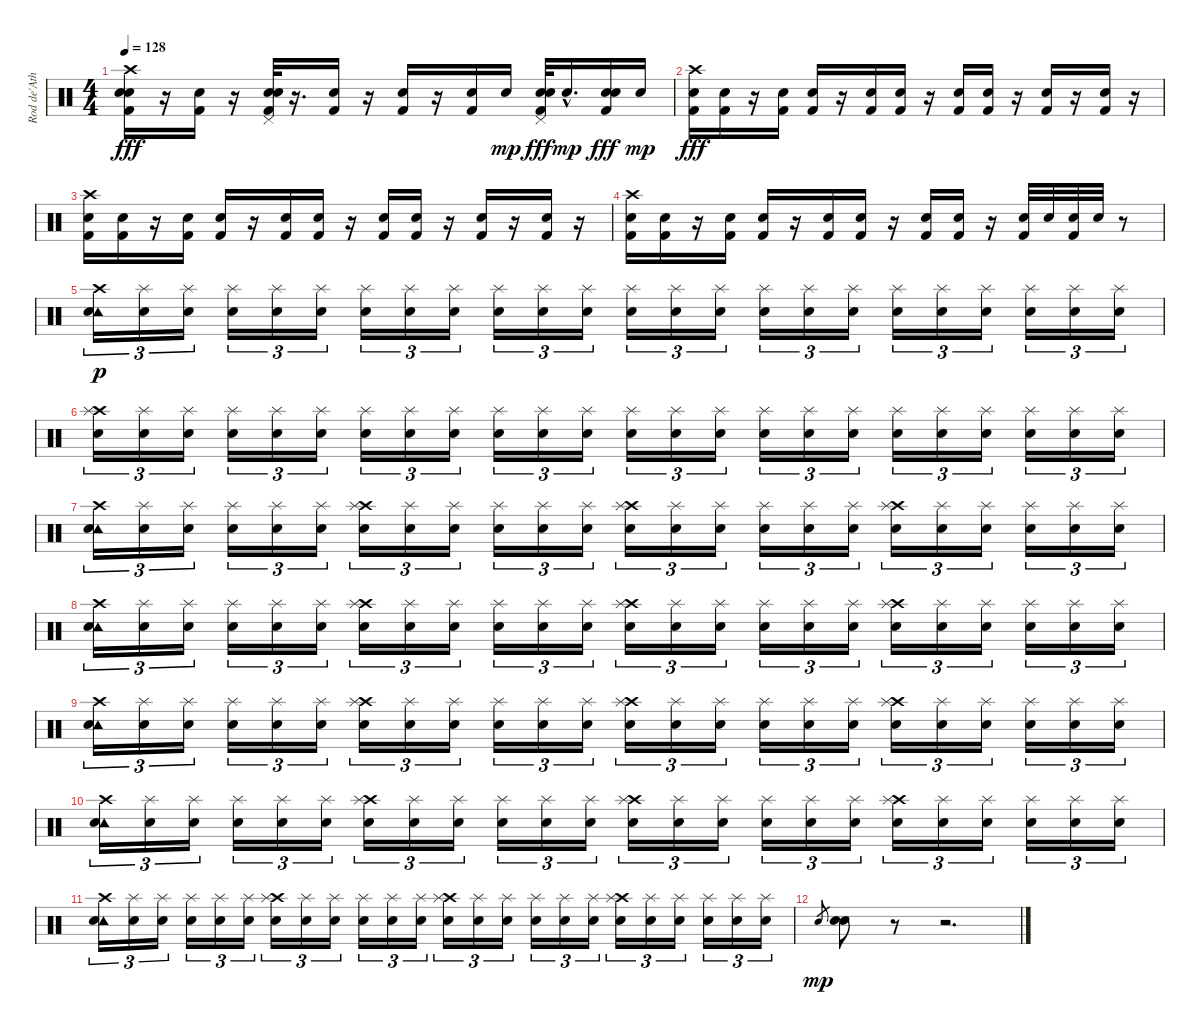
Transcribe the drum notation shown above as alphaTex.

\track ("Rod de'Ath" "Rod de'Ath") {instrument percussion}
\staff {score}
\articulation defaults
\ts (4 4)
\tempo 128
\clef neutral
\ks c
("Crash high (hit)" "Snare (hit) 2" "Snare (hit) 2" "Kick (hit) 2").16{dy fff} r.16 ("Snare (hit) 2" "Kick (hit) 2").16 r.16 ("Pedal Hi-Hat (hit)" "Electric Snare (hit)" "Electric Snare (hit)" "Kick (hit) 2").32 r.16{d} ("Snare (hit) 2" "Kick (hit) 2").16 r.16 ("Snare (hit) 2" "Kick (hit) 2").16 r.16 ("Snare (hit) 2" "Kick (hit) 2").16 "Electric Snare (hit)".16{dy mp} ("Pedal Hi-Hat (hit)" "Electric Snare (hit)" "Electric Snare (hit)" "Kick (hit) 2").32{dy fff} "Electric Snare (hit)"{hac}.16{d dy mp} ("Snare (hit) 2" "Snare (hit) 2" "Kick (hit) 2").16{dy fff} "Electric Snare (hit)".16{dy mp} |
("Crash high (hit)" "Snare (hit) 2" "Kick (hit) 2").16{dy fff} ("Electric Snare (hit)" "Kick (hit) 2").16 r.16 ("Electric Snare (hit)" "Kick (hit) 2").16 ("Electric Snare (hit)" "Kick (hit) 2").16 r.16 ("Electric Snare (hit)" "Kick (hit) 2").16 ("Electric Snare (hit)" "Kick (hit) 2").16 r.16 ("Electric Snare (hit)" "Kick (hit) 2").16 ("Snare (hit) 2" "Kick (hit) 2").16 r.16 ("Snare (hit) 2" "Kick (hit) 2").16 r.16 ("Snare (hit) 2" "Kick (hit) 2").16 r.16 |
("Crash high (hit)" "Snare (hit) 2" "Kick (hit) 2").16 ("Electric Snare (hit)" "Kick (hit) 2").16 r.16 ("Electric Snare (hit)" "Kick (hit) 2").16 ("Electric Snare (hit)" "Kick (hit) 2").16 r.16 ("Electric Snare (hit)" "Kick (hit) 2").16 ("Electric Snare (hit)" "Kick (hit) 2").16 r.16 ("Electric Snare (hit)" "Kick (hit) 2").16 ("Snare (hit) 2" "Kick (hit) 2").16 r.16 ("Snare (hit) 2" "Kick (hit) 2").16 r.16 ("Snare (hit) 2" "Kick (hit) 2").16 r.16 |
("Crash high (hit)" "Snare (hit) 2" "Kick (hit) 2").16 ("Electric Snare (hit)" "Kick (hit) 2").16 r.16 ("Electric Snare (hit)" "Kick (hit) 2").16 ("Electric Snare (hit)" "Kick (hit) 2").16 r.16 ("Electric Snare (hit)" "Kick (hit) 2").16 ("Electric Snare (hit)" "Kick (hit) 2").16 r.16 ("Electric Snare (hit)" "Kick (hit) 2").16 ("Snare (hit) 2" "Kick (hit) 2").16 r.16 ("Electric Snare (hit)" "Kick (hit) 2").32 "Electric Snare (hit)".32 ("Snare (hit) 2" "Kick (hit) 2").32 "Snare (hit) 2".32 r.8 |
("Crash high (hit)" "Tambourine (hit)" "Electric Snare (hit)").16{tu (3 2) dy p} ("Splash (hit)" "Electric Snare (hit)").16{tu (3 2)} ("Splash (hit)" "Electric Snare (hit)").16{tu (3 2)} ("Splash (hit)" "Electric Snare (hit)").16{tu (3 2)} ("Splash (hit)" "Electric Snare (hit)").16{tu (3 2)} ("Splash (hit)" "Electric Snare (hit)").16{tu (3 2)} ("Splash (hit)" "Electric Snare (hit)").16{tu (3 2)} ("Splash (hit)" "Electric Snare (hit)").16{tu (3 2)} ("Splash (hit)" "Electric Snare (hit)").16{tu (3 2)} ("Splash (hit)" "Electric Snare (hit)").16{tu (3 2)} ("Splash (hit)" "Electric Snare (hit)").16{tu (3 2)} ("Splash (hit)" "Electric Snare (hit)").16{tu (3 2)} ("Splash (hit)" "Electric Snare (hit)").16{tu (3 2)} ("Splash (hit)" "Electric Snare (hit)").16{tu (3 2)} ("Splash (hit)" "Electric Snare (hit)").16{tu (3 2)} ("Splash (hit)" "Electric Snare (hit)").16{tu (3 2)} ("Splash (hit)" "Electric Snare (hit)").16{tu (3 2)} ("Splash (hit)" "Electric Snare (hit)").16{tu (3 2)} ("Splash (hit)" "Electric Snare (hit)").16{tu (3 2)} ("Splash (hit)" "Electric Snare (hit)").16{tu (3 2)} ("Splash (hit)" "Electric Snare (hit)").16{tu (3 2)} ("Splash (hit)" "Electric Snare (hit)").16{tu (3 2)} ("Splash (hit)" "Electric Snare (hit)").16{tu (3 2)} ("Splash (hit)" "Electric Snare (hit)").16{tu (3 2)} |
("Crash high (hit)" "Splash (hit)" "Electric Snare (hit)").16{tu (3 2)} ("Splash (hit)" "Electric Snare (hit)").16{tu (3 2)} ("Splash (hit)" "Electric Snare (hit)").16{tu (3 2)} ("Splash (hit)" "Electric Snare (hit)").16{tu (3 2)} ("Splash (hit)" "Electric Snare (hit)").16{tu (3 2)} ("Splash (hit)" "Electric Snare (hit)").16{tu (3 2)} ("Splash (hit)" "Electric Snare (hit)").16{tu (3 2)} ("Splash (hit)" "Electric Snare (hit)").16{tu (3 2)} ("Splash (hit)" "Electric Snare (hit)").16{tu (3 2)} ("Splash (hit)" "Electric Snare (hit)").16{tu (3 2)} ("Splash (hit)" "Electric Snare (hit)").16{tu (3 2)} ("Splash (hit)" "Electric Snare (hit)").16{tu (3 2)} ("Splash (hit)" "Electric Snare (hit)").16{tu (3 2)} ("Splash (hit)" "Electric Snare (hit)").16{tu (3 2)} ("Splash (hit)" "Electric Snare (hit)").16{tu (3 2)} ("Splash (hit)" "Electric Snare (hit)").16{tu (3 2)} ("Splash (hit)" "Electric Snare (hit)").16{tu (3 2)} ("Splash (hit)" "Electric Snare (hit)").16{tu (3 2)} ("Splash (hit)" "Electric Snare (hit)").16{tu (3 2)} ("Splash (hit)" "Electric Snare (hit)").16{tu (3 2)} ("Splash (hit)" "Electric Snare (hit)").16{tu (3 2)} ("Splash (hit)" "Electric Snare (hit)").16{tu (3 2)} ("Splash (hit)" "Electric Snare (hit)").16{tu (3 2)} ("Splash (hit)" "Electric Snare (hit)").16{tu (3 2)} |
("Crash high (hit)" "Tambourine (hit)" "Electric Snare (hit)").16{tu (3 2)} ("Splash (hit)" "Electric Snare (hit)").16{tu (3 2)} ("Splash (hit)" "Electric Snare (hit)").16{tu (3 2)} ("Splash (hit)" "Electric Snare (hit)").16{tu (3 2)} ("Splash (hit)" "Electric Snare (hit)").16{tu (3 2)} ("Splash (hit)" "Electric Snare (hit)").16{tu (3 2)} ("Crash high (hit)" "Splash (hit)" "Electric Snare (hit)").16{tu (3 2)} ("Splash (hit)" "Electric Snare (hit)").16{tu (3 2)} ("Splash (hit)" "Electric Snare (hit)").16{tu (3 2)} ("Splash (hit)" "Electric Snare (hit)").16{tu (3 2)} ("Splash (hit)" "Electric Snare (hit)").16{tu (3 2)} ("Splash (hit)" "Electric Snare (hit)").16{tu (3 2)} ("Crash high (hit)" "Splash (hit)" "Electric Snare (hit)").16{tu (3 2)} ("Splash (hit)" "Electric Snare (hit)").16{tu (3 2)} ("Splash (hit)" "Electric Snare (hit)").16{tu (3 2)} ("Splash (hit)" "Electric Snare (hit)").16{tu (3 2)} ("Splash (hit)" "Electric Snare (hit)").16{tu (3 2)} ("Splash (hit)" "Electric Snare (hit)").16{tu (3 2)} ("Crash high (hit)" "Splash (hit)" "Electric Snare (hit)").16{tu (3 2)} ("Splash (hit)" "Electric Snare (hit)").16{tu (3 2)} ("Splash (hit)" "Electric Snare (hit)").16{tu (3 2)} ("Splash (hit)" "Electric Snare (hit)").16{tu (3 2)} ("Splash (hit)" "Electric Snare (hit)").16{tu (3 2)} ("Splash (hit)" "Electric Snare (hit)").16{tu (3 2)} |
("Crash high (hit)" "Tambourine (hit)" "Electric Snare (hit)").16{tu (3 2)} ("Splash (hit)" "Electric Snare (hit)").16{tu (3 2)} ("Splash (hit)" "Electric Snare (hit)").16{tu (3 2)} ("Splash (hit)" "Electric Snare (hit)").16{tu (3 2)} ("Splash (hit)" "Electric Snare (hit)").16{tu (3 2)} ("Splash (hit)" "Electric Snare (hit)").16{tu (3 2)} ("Crash high (hit)" "Splash (hit)" "Electric Snare (hit)").16{tu (3 2)} ("Splash (hit)" "Electric Snare (hit)").16{tu (3 2)} ("Splash (hit)" "Electric Snare (hit)").16{tu (3 2)} ("Splash (hit)" "Electric Snare (hit)").16{tu (3 2)} ("Splash (hit)" "Electric Snare (hit)").16{tu (3 2)} ("Splash (hit)" "Electric Snare (hit)").16{tu (3 2)} ("Crash high (hit)" "Splash (hit)" "Electric Snare (hit)").16{tu (3 2)} ("Splash (hit)" "Electric Snare (hit)").16{tu (3 2)} ("Splash (hit)" "Electric Snare (hit)").16{tu (3 2)} ("Splash (hit)" "Electric Snare (hit)").16{tu (3 2)} ("Splash (hit)" "Electric Snare (hit)").16{tu (3 2)} ("Splash (hit)" "Electric Snare (hit)").16{tu (3 2)} ("Crash high (hit)" "Splash (hit)" "Electric Snare (hit)").16{tu (3 2)} ("Splash (hit)" "Electric Snare (hit)").16{tu (3 2)} ("Splash (hit)" "Electric Snare (hit)").16{tu (3 2)} ("Splash (hit)" "Electric Snare (hit)").16{tu (3 2)} ("Splash (hit)" "Electric Snare (hit)").16{tu (3 2)} ("Splash (hit)" "Electric Snare (hit)").16{tu (3 2)} |
("Crash high (hit)" "Tambourine (hit)" "Electric Snare (hit)").16{tu (3 2)} ("Splash (hit)" "Electric Snare (hit)").16{tu (3 2)} ("Splash (hit)" "Electric Snare (hit)").16{tu (3 2)} ("Splash (hit)" "Electric Snare (hit)").16{tu (3 2)} ("Splash (hit)" "Electric Snare (hit)").16{tu (3 2)} ("Splash (hit)" "Electric Snare (hit)").16{tu (3 2)} ("Crash high (hit)" "Splash (hit)" "Electric Snare (hit)").16{tu (3 2)} ("Splash (hit)" "Electric Snare (hit)").16{tu (3 2)} ("Splash (hit)" "Electric Snare (hit)").16{tu (3 2)} ("Splash (hit)" "Electric Snare (hit)").16{tu (3 2)} ("Splash (hit)" "Electric Snare (hit)").16{tu (3 2)} ("Splash (hit)" "Electric Snare (hit)").16{tu (3 2)} ("Crash high (hit)" "Splash (hit)" "Electric Snare (hit)").16{tu (3 2)} ("Splash (hit)" "Electric Snare (hit)").16{tu (3 2)} ("Splash (hit)" "Electric Snare (hit)").16{tu (3 2)} ("Splash (hit)" "Electric Snare (hit)").16{tu (3 2)} ("Splash (hit)" "Electric Snare (hit)").16{tu (3 2)} ("Splash (hit)" "Electric Snare (hit)").16{tu (3 2)} ("Crash high (hit)" "Splash (hit)" "Electric Snare (hit)").16{tu (3 2)} ("Splash (hit)" "Electric Snare (hit)").16{tu (3 2)} ("Splash (hit)" "Electric Snare (hit)").16{tu (3 2)} ("Splash (hit)" "Electric Snare (hit)").16{tu (3 2)} ("Splash (hit)" "Electric Snare (hit)").16{tu (3 2)} ("Splash (hit)" "Electric Snare (hit)").16{tu (3 2)} |
("Crash high (hit)" "Tambourine (hit)" "Electric Snare (hit)").16{tu (3 2)} ("Splash (hit)" "Electric Snare (hit)").16{tu (3 2)} ("Splash (hit)" "Electric Snare (hit)").16{tu (3 2)} ("Splash (hit)" "Electric Snare (hit)").16{tu (3 2)} ("Splash (hit)" "Electric Snare (hit)").16{tu (3 2)} ("Splash (hit)" "Electric Snare (hit)").16{tu (3 2)} ("Crash high (hit)" "Splash (hit)" "Electric Snare (hit)").16{tu (3 2)} ("Splash (hit)" "Electric Snare (hit)").16{tu (3 2)} ("Splash (hit)" "Electric Snare (hit)").16{tu (3 2)} ("Splash (hit)" "Electric Snare (hit)").16{tu (3 2)} ("Splash (hit)" "Electric Snare (hit)").16{tu (3 2)} ("Splash (hit)" "Electric Snare (hit)").16{tu (3 2)} ("Crash high (hit)" "Splash (hit)" "Electric Snare (hit)").16{tu (3 2)} ("Splash (hit)" "Electric Snare (hit)").16{tu (3 2)} ("Splash (hit)" "Electric Snare (hit)").16{tu (3 2)} ("Splash (hit)" "Electric Snare (hit)").16{tu (3 2)} ("Splash (hit)" "Electric Snare (hit)").16{tu (3 2)} ("Splash (hit)" "Electric Snare (hit)").16{tu (3 2)} ("Crash high (hit)" "Splash (hit)" "Electric Snare (hit)").16{tu (3 2)} ("Splash (hit)" "Electric Snare (hit)").16{tu (3 2)} ("Splash (hit)" "Electric Snare (hit)").16{tu (3 2)} ("Splash (hit)" "Electric Snare (hit)").16{tu (3 2)} ("Splash (hit)" "Electric Snare (hit)").16{tu (3 2)} ("Splash (hit)" "Electric Snare (hit)").16{tu (3 2)} |
("Crash high (hit)" "Tambourine (hit)" "Electric Snare (hit)").16{tu (3 2)} ("Splash (hit)" "Electric Snare (hit)").16{tu (3 2)} ("Splash (hit)" "Electric Snare (hit)").16{tu (3 2)} ("Splash (hit)" "Electric Snare (hit)").16{tu (3 2)} ("Splash (hit)" "Electric Snare (hit)").16{tu (3 2)} ("Splash (hit)" "Electric Snare (hit)").16{tu (3 2)} ("Crash high (hit)" "Splash (hit)" "Electric Snare (hit)").16{tu (3 2)} ("Splash (hit)" "Electric Snare (hit)").16{tu (3 2)} ("Splash (hit)" "Electric Snare (hit)").16{tu (3 2)} ("Splash (hit)" "Electric Snare (hit)").16{tu (3 2)} ("Splash (hit)" "Electric Snare (hit)").16{tu (3 2)} ("Splash (hit)" "Electric Snare (hit)").16{tu (3 2)} ("Crash high (hit)" "Splash (hit)" "Electric Snare (hit)").16{tu (3 2)} ("Splash (hit)" "Electric Snare (hit)").16{tu (3 2)} ("Splash (hit)" "Electric Snare (hit)").16{tu (3 2)} ("Splash (hit)" "Electric Snare (hit)").16{tu (3 2)} ("Splash (hit)" "Electric Snare (hit)").16{tu (3 2)} ("Splash (hit)" "Electric Snare (hit)").16{tu (3 2)} ("Crash high (hit)" "Splash (hit)" "Electric Snare (hit)").16{tu (3 2)} ("Splash (hit)" "Electric Snare (hit)").16{tu (3 2)} ("Splash (hit)" "Electric Snare (hit)").16{tu (3 2)} ("Splash (hit)" "Electric Snare (hit)").16{tu (3 2)} ("Splash (hit)" "Electric Snare (hit)").16{tu (3 2)} ("Splash (hit)" "Electric Snare (hit)").16{tu (3 2)} |
"Snare (hit) 2".8{gr dy mp} ("Electric Snare (hit)" "Snare (hit) 2").8 r.8 r.2{d}
